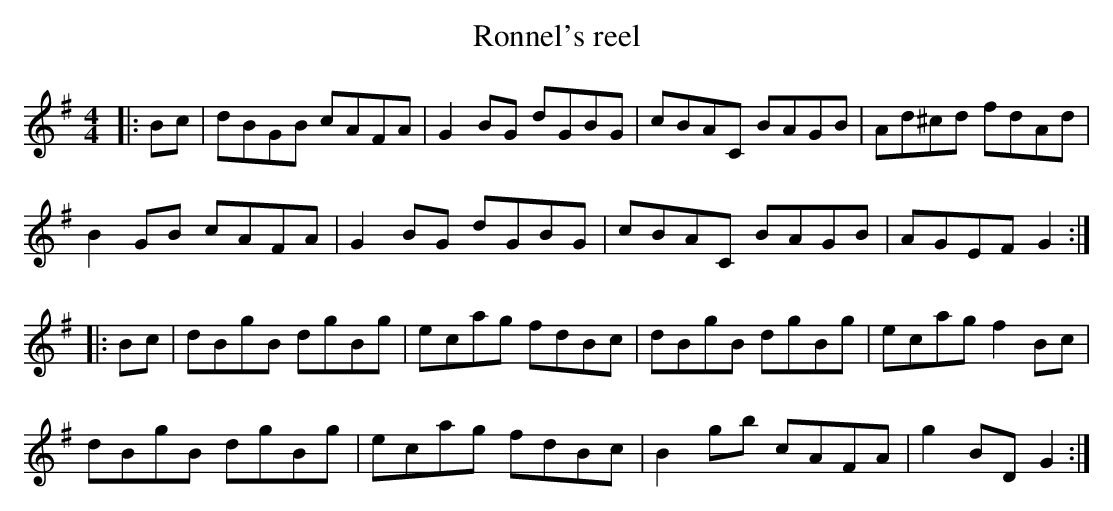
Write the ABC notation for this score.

X:1
T:Ronnel's reel
M:4/4
L:1/8
K:G
|: Bc | dBGB cAFA | G2BG dGBG | cBAC BAGB | Ad^cd fdAd |
B2 GB cAFA | G2 BG dGBG | cBAC BAGB | AGEF G2 ::
Bc | dBgB dgBg | ecag fdBc | dBgB dgBg | ecag f2 Bc |
dBgB dgBg | ecag fdBc | B2gb cAFA | g2 BDG2 :|
